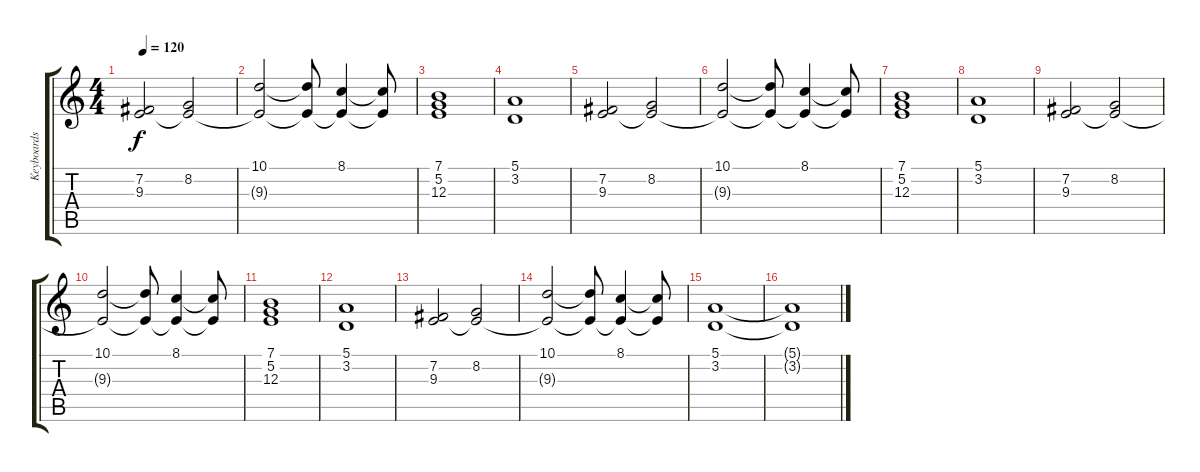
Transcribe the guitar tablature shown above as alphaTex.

\track ("Keyboards" "Keyboards") {instrument synthstrings1}
\staff {score tabs}
\tuning (E4 B3 G3 D3 A2 E2) {hide}
\ts (4 4)
\tempo 120
\clef g2
\ks c
(7.2 9.3).2{dy f volume 8 instrument synthstrings1} (8.2 9.3{t}).2 |
(10.1 9.3{t}).2 (10.1{t} 9.3{t}).8 (8.1 9.3{t}).4 (8.1{t} 9.3{t}).8 |
(7.1 5.2 12.3).1 |
(5.1 3.2).1 |
(7.2 9.3).2 (8.2 9.3{t}).2 |
(10.1 9.3{t}).2 (10.1{t} 9.3{t}).8 (8.1 9.3{t}).4 (8.1{t} 9.3{t}).8 |
(7.1 5.2 12.3).1 |
(5.1 3.2).1 |
(7.2 9.3).2 (8.2 9.3{t}).2 |
(10.1 9.3{t}).2 (10.1{t} 9.3{t}).8 (8.1 9.3{t}).4 (8.1{t} 9.3{t}).8 |
(7.1 5.2 12.3).1 |
(5.1 3.2).1 |
(7.2 9.3).2 (8.2 9.3{t}).2 |
(10.1 9.3{t}).2 (10.1{t} 9.3{t}).8 (8.1 9.3{t}).4 (8.1{t} 9.3{t}).8 |
(5.1 3.2).1 |
(5.1{t} 3.2{t}).1
